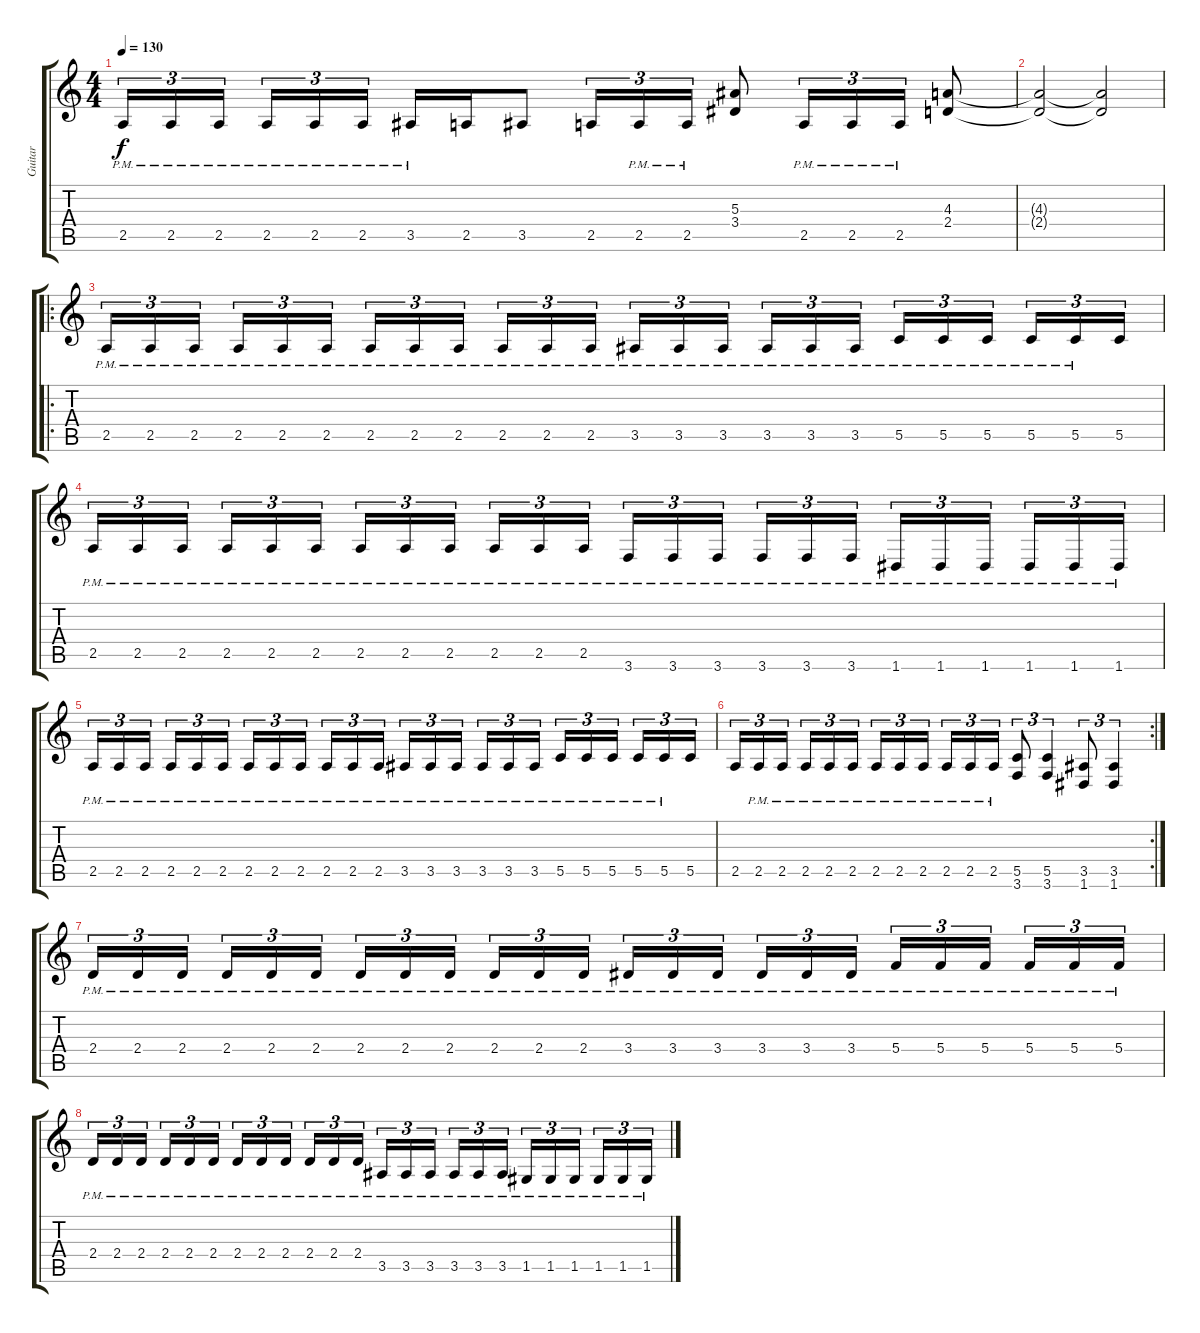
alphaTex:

\track ("Guitar " "Guitar ") {instrument distortionguitar}
\staff {score tabs}
\tuning (D4 A3 F3 C3 G2 D2) {hide}
\ts (4 4)
\tempo 130
\clef g2
\ks c
2.5{pm}.16{tu (3 2) dy f} 2.5{pm}.16{tu (3 2)} 2.5{pm}.16{tu (3 2)} 2.5{pm}.16{tu (3 2)} 2.5{pm}.16{tu (3 2)} 2.5{pm}.16{tu (3 2)} 3.5{pm}.16 2.5.16 3.5.8 2.5.16{tu (3 2)} 2.5{pm}.16{tu (3 2)} 2.5{pm}.16{tu (3 2)} (5.3 3.4).8 2.5{pm}.16{tu (3 2)} 2.5{pm}.16{tu (3 2)} 2.5{pm}.16{tu (3 2)} (4.3 2.4).8 |
(4.3{t} 2.4{t}).2 (4.3{t} 2.4{t}).2 |
\ro
2.5{pm}.16{tu (3 2)} 2.5{pm}.16{tu (3 2)} 2.5{pm}.16{tu (3 2)} 2.5{pm}.16{tu (3 2)} 2.5{pm}.16{tu (3 2)} 2.5{pm}.16{tu (3 2)} 2.5{pm}.16{tu (3 2)} 2.5{pm}.16{tu (3 2)} 2.5{pm}.16{tu (3 2)} 2.5{pm}.16{tu (3 2)} 2.5{pm}.16{tu (3 2)} 2.5{pm}.16{tu (3 2)} 3.5{pm}.16{tu (3 2)} 3.5{pm}.16{tu (3 2)} 3.5{pm}.16{tu (3 2)} 3.5{pm}.16{tu (3 2)} 3.5{pm}.16{tu (3 2)} 3.5{pm}.16{tu (3 2)} 5.5{pm}.16{tu (3 2)} 5.5{pm}.16{tu (3 2)} 5.5{pm}.16{tu (3 2)} 5.5{pm}.16{tu (3 2)} 5.5{pm}.16{tu (3 2)} 5.5.16{tu (3 2)} |
2.5{pm}.16{tu (3 2)} 2.5{pm}.16{tu (3 2)} 2.5{pm}.16{tu (3 2)} 2.5{pm}.16{tu (3 2)} 2.5{pm}.16{tu (3 2)} 2.5{pm}.16{tu (3 2)} 2.5{pm}.16{tu (3 2)} 2.5{pm}.16{tu (3 2)} 2.5{pm}.16{tu (3 2)} 2.5{pm}.16{tu (3 2)} 2.5{pm}.16{tu (3 2)} 2.5{pm}.16{tu (3 2)} 3.6{pm}.16{tu (3 2)} 3.6{pm}.16{tu (3 2)} 3.6{pm}.16{tu (3 2)} 3.6{pm}.16{tu (3 2)} 3.6{pm}.16{tu (3 2)} 3.6{pm}.16{tu (3 2)} 1.6{pm}.16{tu (3 2)} 1.6{pm}.16{tu (3 2)} 1.6{pm}.16{tu (3 2)} 1.6{pm}.16{tu (3 2)} 1.6{pm}.16{tu (3 2)} 1.6{pm}.16{tu (3 2)} |
2.5{pm}.16{tu (3 2)} 2.5{pm}.16{tu (3 2)} 2.5{pm}.16{tu (3 2)} 2.5{pm}.16{tu (3 2)} 2.5{pm}.16{tu (3 2)} 2.5{pm}.16{tu (3 2)} 2.5{pm}.16{tu (3 2)} 2.5{pm}.16{tu (3 2)} 2.5{pm}.16{tu (3 2)} 2.5{pm}.16{tu (3 2)} 2.5{pm}.16{tu (3 2)} 2.5{pm}.16{tu (3 2)} 3.5{pm}.16{tu (3 2)} 3.5{pm}.16{tu (3 2)} 3.5{pm}.16{tu (3 2)} 3.5{pm}.16{tu (3 2)} 3.5{pm}.16{tu (3 2)} 3.5{pm}.16{tu (3 2)} 5.5{pm}.16{tu (3 2)} 5.5{pm}.16{tu (3 2)} 5.5{pm}.16{tu (3 2)} 5.5{pm}.16{tu (3 2)} 5.5{pm}.16{tu (3 2)} 5.5.16{tu (3 2)} |
\rc 2
2.5.16{tu (3 2)} 2.5{pm}.16{tu (3 2)} 2.5{pm}.16{tu (3 2)} 2.5{pm}.16{tu (3 2)} 2.5{pm}.16{tu (3 2)} 2.5{pm}.16{tu (3 2)} 2.5{pm}.16{tu (3 2)} 2.5{pm}.16{tu (3 2)} 2.5{pm}.16{tu (3 2)} 2.5{pm}.16{tu (3 2)} 2.5{pm}.16{tu (3 2)} 2.5{pm}.16{tu (3 2)} (5.5 3.6).8{tu (3 2)} (5.5 3.6).4{tu (3 2)} (3.5 1.6).8{tu (3 2)} (3.5 1.6).4{tu (3 2)} |
2.4{pm}.16{tu (3 2)} 2.4{pm}.16{tu (3 2)} 2.4{pm}.16{tu (3 2)} 2.4{pm}.16{tu (3 2)} 2.4{pm}.16{tu (3 2)} 2.4{pm}.16{tu (3 2)} 2.4{pm}.16{tu (3 2)} 2.4{pm}.16{tu (3 2)} 2.4{pm}.16{tu (3 2)} 2.4{pm}.16{tu (3 2)} 2.4{pm}.16{tu (3 2)} 2.4{pm}.16{tu (3 2)} 3.4{pm}.16{tu (3 2)} 3.4{pm}.16{tu (3 2)} 3.4{pm}.16{tu (3 2)} 3.4{pm}.16{tu (3 2)} 3.4{pm}.16{tu (3 2)} 3.4{pm}.16{tu (3 2)} 5.4{pm}.16{tu (3 2)} 5.4{pm}.16{tu (3 2)} 5.4{pm}.16{tu (3 2)} 5.4{pm}.16{tu (3 2)} 5.4{pm}.16{tu (3 2)} 5.4{pm}.16{tu (3 2)} |
2.4{pm}.16{tu (3 2)} 2.4{pm}.16{tu (3 2)} 2.4{pm}.16{tu (3 2)} 2.4{pm}.16{tu (3 2)} 2.4{pm}.16{tu (3 2)} 2.4{pm}.16{tu (3 2)} 2.4{pm}.16{tu (3 2)} 2.4{pm}.16{tu (3 2)} 2.4{pm}.16{tu (3 2)} 2.4{pm}.16{tu (3 2)} 2.4{pm}.16{tu (3 2)} 2.4{pm}.16{tu (3 2)} 3.5{pm}.16{tu (3 2)} 3.5{pm}.16{tu (3 2)} 3.5{pm}.16{tu (3 2)} 3.5{pm}.16{tu (3 2)} 3.5{pm}.16{tu (3 2)} 3.5{pm}.16{tu (3 2)} 1.5{pm}.16{tu (3 2)} 1.5{pm}.16{tu (3 2)} 1.5{pm}.16{tu (3 2)} 1.5{pm}.16{tu (3 2)} 1.5{pm}.16{tu (3 2)} 1.5{pm}.16{tu (3 2)}
